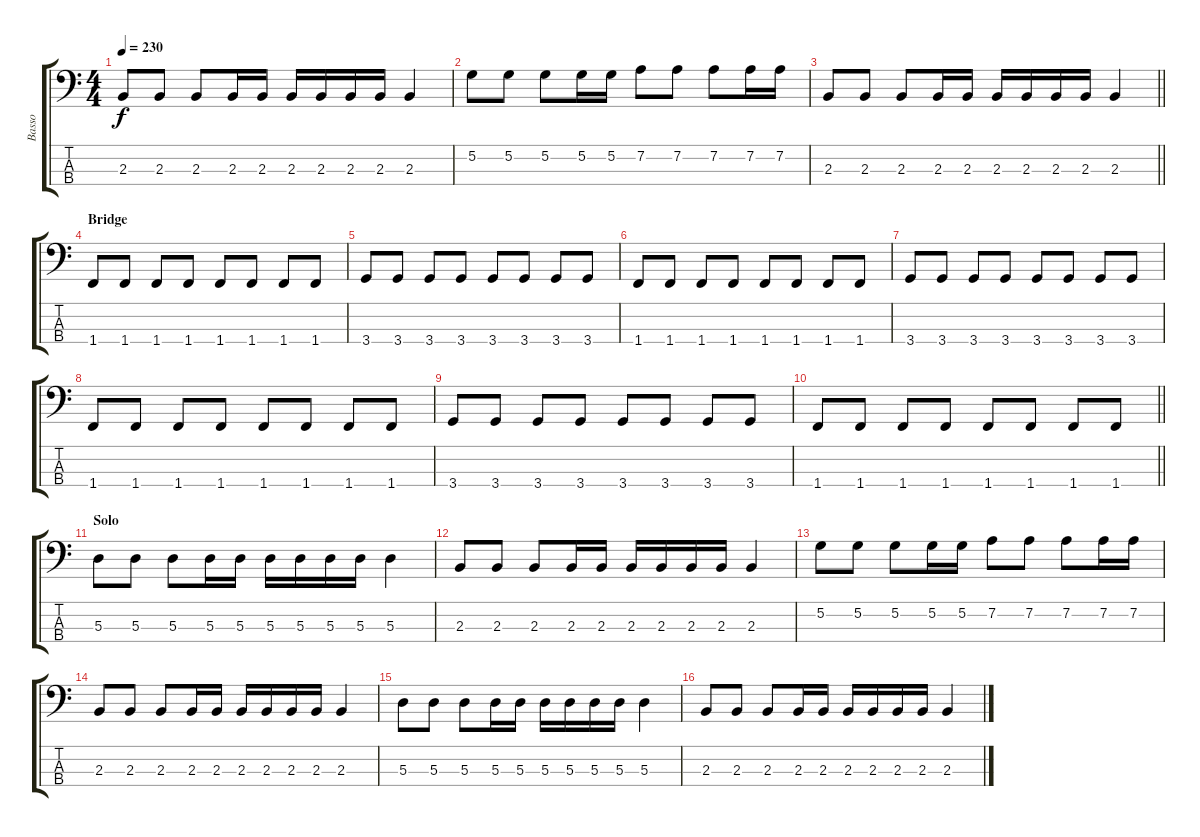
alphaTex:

\track ("Basso" "Basso") {instrument electricbasspick}
\staff {score tabs}
\tuning (G2 D2 A1 E1) {hide}
\ts (4 4)
\tempo 230
\clef f4
\ks c
2.3.8{dy f} 2.3.8 2.3.8 2.3.16 2.3.16 2.3.16 2.3.16 2.3.16 2.3.16 2.3.4 |
5.2.8 5.2.8 5.2.8 5.2.16 5.2.16 7.2.8 7.2.8 7.2.8 7.2.16 7.2.16 |
\barLineRight lightlight
2.3.8 2.3.8 2.3.8 2.3.16 2.3.16 2.3.16 2.3.16 2.3.16 2.3.16 2.3.4 |
\section ("" "Bridge")
1.4.8 1.4.8 1.4.8 1.4.8 1.4.8 1.4.8 1.4.8 1.4.8 |
3.4.8 3.4.8 3.4.8 3.4.8 3.4.8 3.4.8 3.4.8 3.4.8 |
1.4.8 1.4.8 1.4.8 1.4.8 1.4.8 1.4.8 1.4.8 1.4.8 |
3.4.8 3.4.8 3.4.8 3.4.8 3.4.8 3.4.8 3.4.8 3.4.8 |
1.4.8 1.4.8 1.4.8 1.4.8 1.4.8 1.4.8 1.4.8 1.4.8 |
3.4.8 3.4.8 3.4.8 3.4.8 3.4.8 3.4.8 3.4.8 3.4.8 |
\barLineRight lightlight
1.4.8 1.4.8 1.4.8 1.4.8 1.4.8 1.4.8 1.4.8 1.4.8 |
\section ("" "Solo")
5.3.8 5.3.8 5.3.8 5.3.16 5.3.16 5.3.16 5.3.16 5.3.16 5.3.16 5.3.4 |
2.3.8 2.3.8 2.3.8 2.3.16 2.3.16 2.3.16 2.3.16 2.3.16 2.3.16 2.3.4 |
5.2.8 5.2.8 5.2.8 5.2.16 5.2.16 7.2.8 7.2.8 7.2.8 7.2.16 7.2.16 |
2.3.8 2.3.8 2.3.8 2.3.16 2.3.16 2.3.16 2.3.16 2.3.16 2.3.16 2.3.4 |
5.3.8 5.3.8 5.3.8 5.3.16 5.3.16 5.3.16 5.3.16 5.3.16 5.3.16 5.3.4 |
2.3.8 2.3.8 2.3.8 2.3.16 2.3.16 2.3.16 2.3.16 2.3.16 2.3.16 2.3.4
